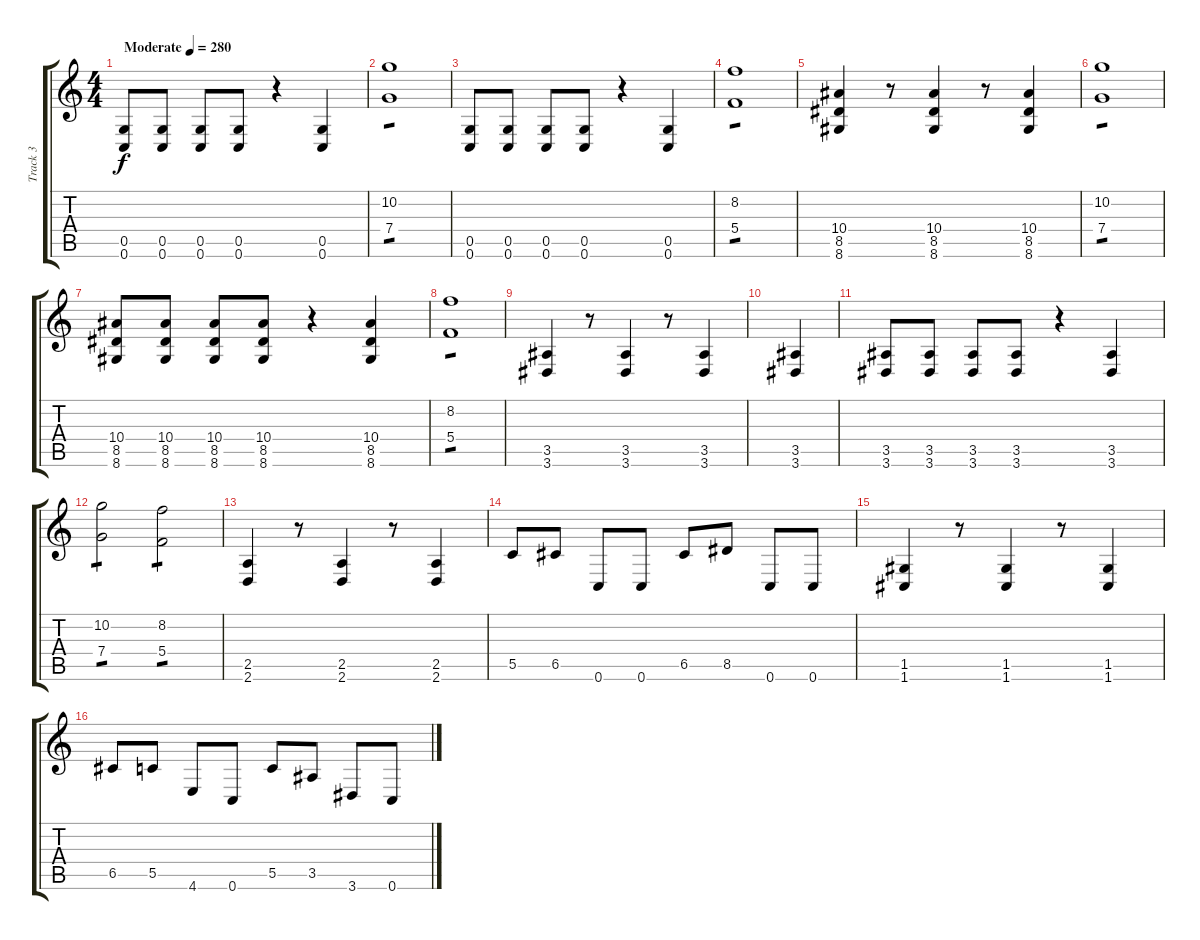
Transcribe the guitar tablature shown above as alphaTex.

\track ("Track 3" "Track 3") {instrument distortionguitar}
\staff {score tabs}
\tuning (D4 A3 F3 C3 G2 C2) {hide}
\ts (4 4)
\tempo (280 "Moderate")
\clef g2
\ks c
(0.5 0.6).8{dy f instrument distortionguitar} (0.5 0.6).8 (0.5 0.6).8 (0.5 0.6).8 r.4 (0.5 0.6).4 |
(10.2 7.4).1{tp 1} |
(0.5 0.6).8 (0.5 0.6).8 (0.5 0.6).8 (0.5 0.6).8 r.4 (0.5 0.6).4 |
(8.2 5.4).1{tp 1} |
(10.4 8.5 8.6).4 r.8 (10.4 8.5 8.6).4 r.8 (10.4 8.5 8.6).4 |
(10.2 7.4).1{tp 1} |
(10.4 8.5 8.6).8 (10.4 8.5 8.6).8 (10.4 8.5 8.6).8 (10.4 8.5 8.6).8 r.4 (10.4 8.5 8.6).4 |
(8.2 5.4).1{tp 1} |
(3.5 3.6).4 r.8 (3.5 3.6).4 r.8 (3.5 3.6).4 |
(3.5 3.6).4 |
(3.5 3.6).8 (3.5 3.6).8 (3.5 3.6).8 (3.5 3.6).8 r.4 (3.5 3.6).4 |
(10.2 7.4).2{tp 1} (8.2 5.4).2{tp 1} |
(2.5 2.6).4 r.8 (2.5 2.6).4 r.8 (2.5 2.6).4 |
5.5.8 6.5.8 0.6.8 0.6.8 6.5.8 8.5.8 0.6.8 0.6.8 |
(1.5 1.6).4 r.8 (1.5 1.6).4 r.8 (1.5 1.6).4 |
6.5.8 5.5.8 4.6.8 0.6.8 5.5.8 3.5.8 3.6.8 0.6.8
